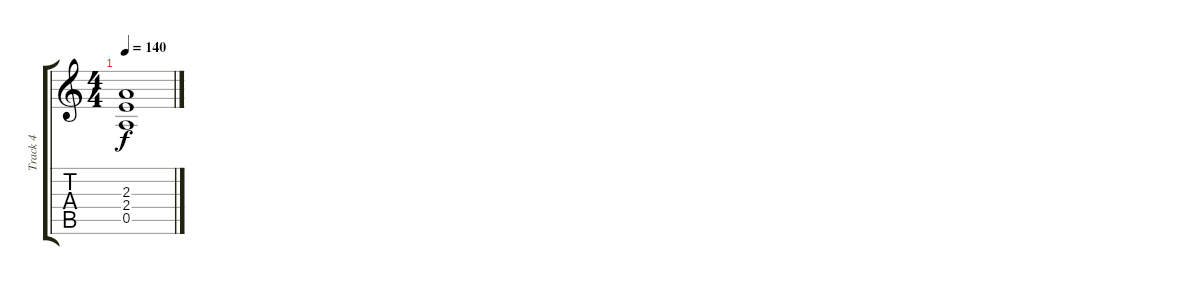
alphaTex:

\track ("Track 4" "Track 4") {instrument distortionguitar}
\staff {score tabs}
\tuning (E4 B3 G3 D3 A2 E2) {hide}
\ts (4 4)
\tempo 140
\clef g2
\ks c
(2.3 2.4 0.5).1{dy f}
